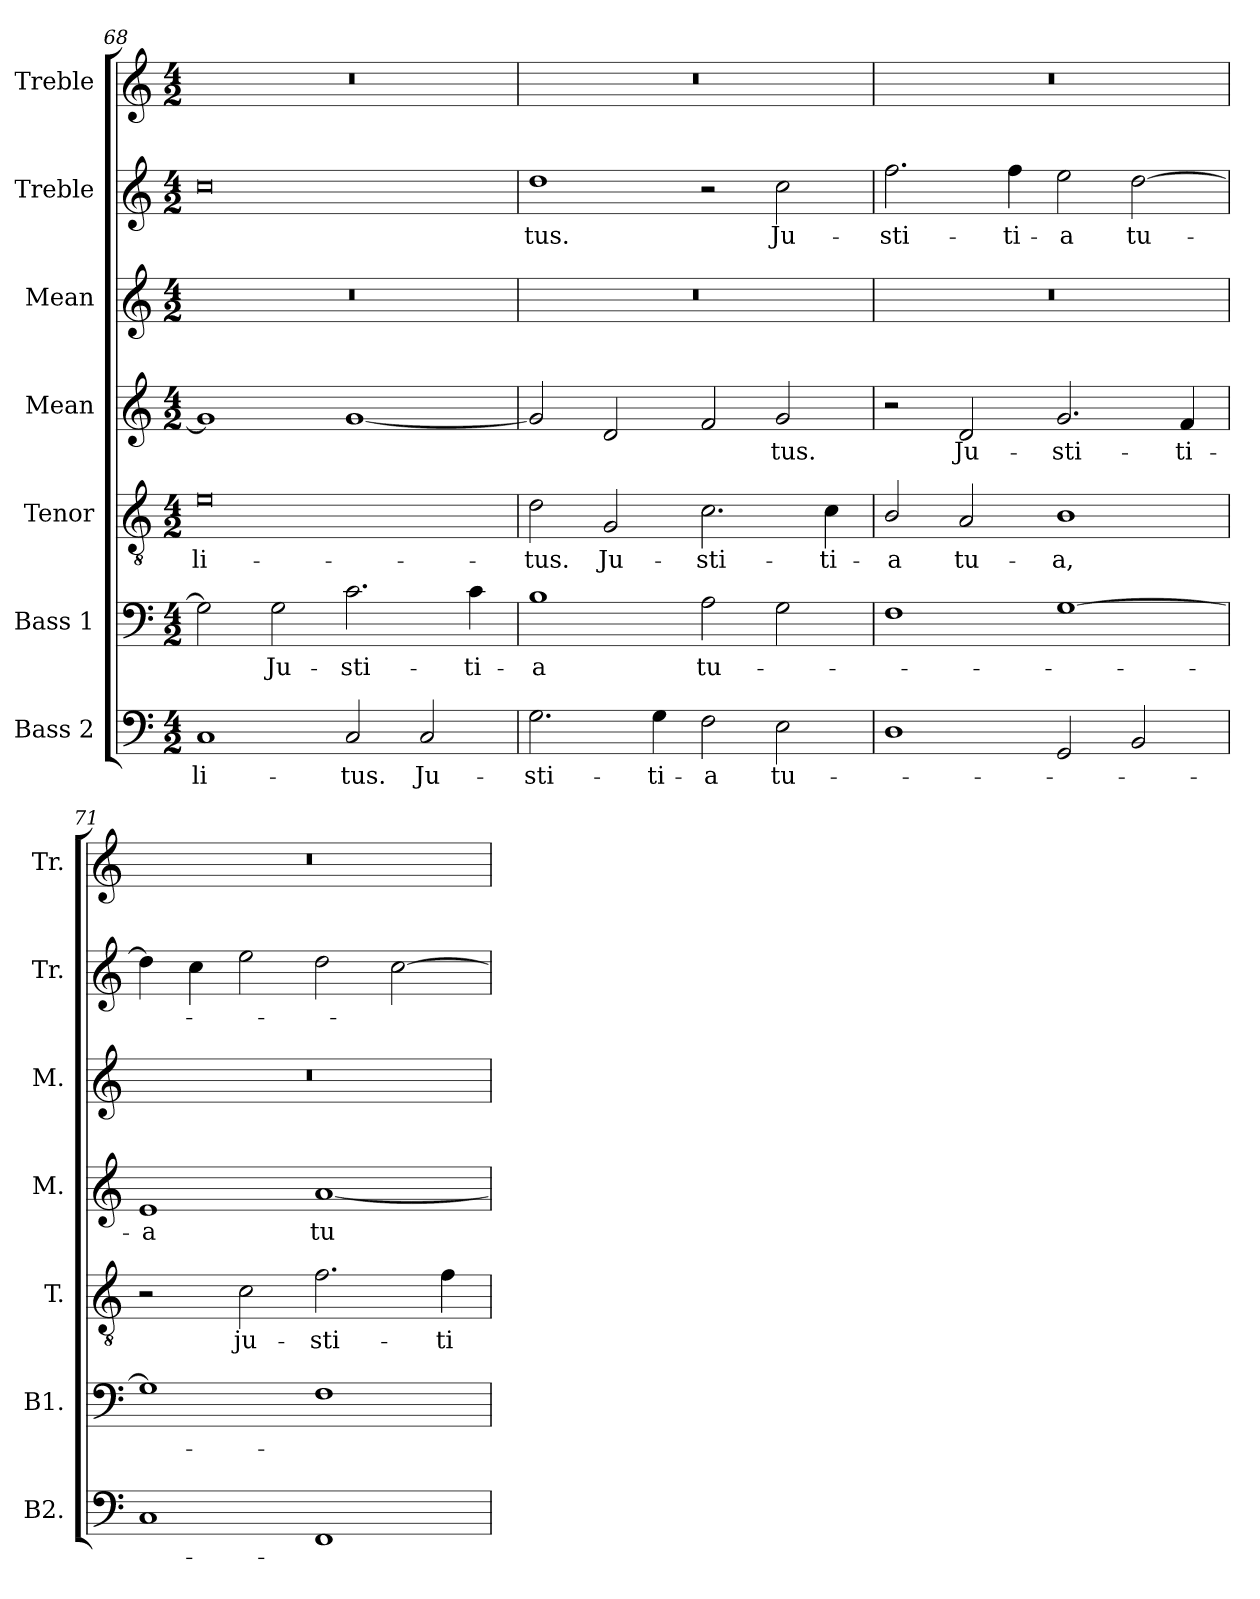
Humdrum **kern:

**kern	**text	**kern	**text	**kern	**text	**kern	**text	**kern	**kern	**text	**kern
*part7	*part7	*part6	*part6	*part5	*part5	*part4	*part4	*part3	*part2	*part2	*part1
*staff7	*staff7	*staff6	*staff6	*staff5	*staff5	*staff4	*staff4	*staff3	*staff2	*staff2	*staff1
*I"Bass 2	*	*I"Bass 1	*	*I"Tenor	*	*I"Mean	*	*I"Mean	*I"Treble	*	*I"Treble
*I'B2.	*	*I'B1.	*	*I'T.	*	*I'M.	*	*I'M.	*I'Tr.	*	*I'Tr.
*clefF4	*	*clefF4	*	*clefGv2	*	*clefG2	*	*clefG2	*clefG2	*	*clefG2
*	*	*	*	*ITrd7c12	*	*	*	*	*	*	*
*k[]	*	*k[]	*	*k[]	*	*k[]	*	*k[]	*k[]	*	*k[]
*C:	*	*C:	*	*C:	*	*C:	*	*C:	*C:	*	*C:
*M4/2	*	*M4/2	*	*M4/2	*	*M4/2	*	*M4/2	*M4/2	*	*M4/2
=68	=68	=68	=68	=68	=68	=68	=68	=68	=68	=68	=68
!	!LO:LY:b:color=#000000	!	!	!	!	!	!	!	!	!	!
!	!	!	!	!	!LO:LY:b:color=#000000	!	!	!LO:N:vis=1	!	!	!LO:N:vis=1
1Ci	-li-	2Gi\]	.	0Ei	-li-	1gi]	.	0r	0cci	.	0r
!	!	!	!LO:LY:b:color=#000000	!	!	!	!	!	!	!	!
.	.	2Gi\	Ju-	.	.	.	.	.	.	.	.
!	!LO:LY:b:color=#000000	!	!	!	!	!	!	!	!	!	!
!	!	!	!LO:LY:b:color=#000000	!	!	!	!	!	!	!	!
2Ci/	-tus.	2.ci\	-sti-	.	.	[1gi	.	.	.	.	.
!	!LO:LY:b:color=#000000	!	!	!	!	!	!	!	!	!	!
2Ci/	Ju-	.	.	.	.	.	.	.	.	.	.
!	!	!	!LO:LY:b:color=#000000	!	!	!	!	!	!	!	!
.	.	4ci\	-ti-	.	.	.	.	.	.	.	.
=69	=69	=69	=69	=69	=69	=69	=69	=69	=69	=69	=69
!	!LO:LY:b:color=#000000	!	!	!	!	!	!	!	!	!	!
!	!	!	!LO:LY:b:color=#000000	!	!	!	!	!	!	!	!
!	!	!	!	!	!LO:LY:b:color=#000000	!	!	!LO:N:vis=1	!	!	!
!	!	!	!	!	!	!	!	!	!	!LO:LY:b:color=#000000	!LO:N:vis=1
2.Gi\	-sti-	1Bi	-a	2Di\	-tus.	2gi/]	.	0r	1ddi	-tus.	0r
!	!	!	!	!	!LO:LY:b:color=#000000	!	!	!	!	!	!
.	.	.	.	2GGi/	Ju-	2di/	.	.	.	.	.
!	!LO:LY:b:color=#000000	!	!	!	!	!	!	!	!	!	!
4Gi\	-ti-	.	.	.	.	.	.	.	.	.	.
!	!LO:LY:b:color=#000000	!	!	!	!	!	!	!	!	!	!
!	!	!	!LO:LY:b:color=#000000	!	!	!	!	!	!	!	!
!	!	!	!	!	!LO:LY:b:color=#000000	!	!	!	!	!	!
2Fi\	-a	2Ai\	tu-	2.Ci\	-sti-	2fi/	.	.	2r	.	.
!	!LO:LY:b:color=#000000	!	!	!	!	!	!	!	!	!	!
!	!	!	!	!	!	!	!LO:LY:b:color=#000000	!	!	!	!
!	!	!	!	!	!	!	!	!	!	!LO:LY:b:color=#000000	!
2Ei\	tu-	2Gi\	.	.	.	2gi/	-tus.	.	2cci\	Ju-	.
!	!	!	!	!	!LO:LY:b:color=#000000	!	!	!	!	!	!
.	.	.	.	4Ci\	-ti-	.	.	.	.	.	.
=70	=70	=70	=70	=70	=70	=70	=70	=70	=70	=70	=70
!	!	!	!	!	!LO:LY:b:color=#000000	!	!	!LO:N:vis=1	!	!	!
!	!	!	!	!	!	!	!	!	!	!LO:LY:b:color=#000000	!LO:N:vis=1
1Di	.	1Fi	.	2BBi/	-a	2r	.	0r	2.ffi\	-sti-	0r
!	!	!	!	!	!LO:LY:b:color=#000000	!	!	!	!	!	!
!	!	!	!	!	!	!	!LO:LY:b:color=#000000	!	!	!	!
.	.	.	.	2AAi/	tu-	2di/	Ju-	.	.	.	.
!	!	!	!	!	!	!	!	!	!	!LO:LY:b:color=#000000	!
.	.	.	.	.	.	.	.	.	4ffi\	-ti-	.
!	!	!	!	!	!LO:LY:b:color=#000000	!	!	!	!	!	!
!	!	!	!	!	!	!	!LO:LY:b:color=#000000	!	!	!	!
!	!	!	!	!	!	!	!	!	!	!LO:LY:b:color=#000000	!
2GGi/	.	[1Gi	.	1BBi	-a,	2.gi/	-sti-	.	2eei\	-a	.
!	!	!	!	!	!	!	!	!	!	!LO:LY:b:color=#000000	!
2BBi/	.	.	.	.	.	.	.	.	[2ddi\	tu-	.
!	!	!	!	!	!	!	!LO:LY:b:color=#000000	!	!	!	!
.	.	.	.	.	.	4fi/	-ti-	.	.	.	.
!!LO:LB:g=z
=71	=71	=71	=71	=71	=71	=71	=71	=71	=71	=71	=71
!	!	!	!	!	!	!	!LO:LY:b:color=#000000	!LO:N:vis=1	!	!	!LO:N:vis=1
1Ci	.	1Gi]	.	2r	.	1ei	-a	0r	4ddi\]	.	0r
.	.	.	.	.	.	.	.	.	4cci\	.	.
!	!	!	!	!	!LO:LY:b:color=#000000	!	!	!	!	!	!
.	.	.	.	2Ci\	ju-	.	.	.	2eei\	.	.
!	!	!	!	!	!LO:LY:b:color=#000000	!	!	!	!	!	!
!	!	!	!	!	!	!	!LO:LY:b:color=#000000	!	!	!	!
1FFi	.	1Fi	.	2.Fi\	-sti-	[1ai	tu-	.	2ddi\	.	.
.	.	.	.	.	.	.	.	.	[2cci\	.	.
!	!	!	!	!	!LO:LY:b:color=#000000	!	!	!	!	!	!
.	.	.	.	4Fi\	-ti-	.	.	.	.	.	.
=	=	=	=	=	=	=	=	=	=	=	=
*-	*-	*-	*-	*-	*-	*-	*-	*-	*-	*-	*-
